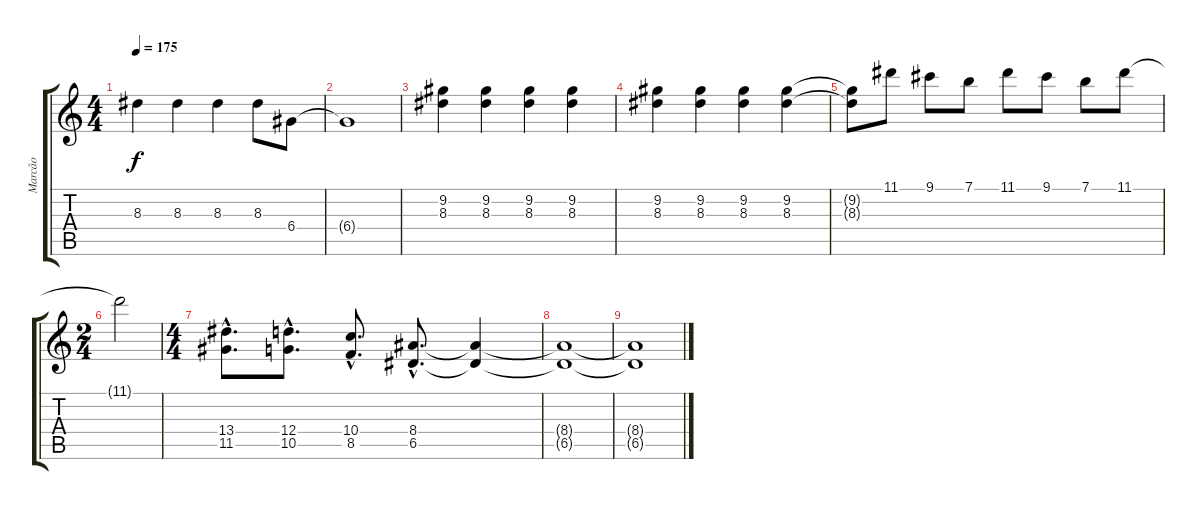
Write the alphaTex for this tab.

\track ("Marcâo" "Marcâo") {instrument overdrivenguitar}
\staff {score tabs}
\tuning (E4 B3 G3 D3 A2 E2) {hide}
\ts (4 4)
\tempo 175
\clef g2
\ks c
8.3.4{dy f} 8.3.4 8.3.4 8.3.8 6.4.8 |
6.4{t}.1 |
(9.2 8.3).4 (9.2 8.3).4 (9.2 8.3).4 (9.2 8.3).4 |
(9.2 8.3).4 (9.2 8.3).4 (9.2 8.3).4 (9.2 8.3).4 |
(9.2{t} 8.3{t}).8 11.1.8 9.1.8 7.1.8 11.1.8 9.1.8 7.1.8 11.1.8 |
\ts (2 4)
11.1{t}.2 |
\ts (4 4)
(13.4{hac} 11.5{hac}).8{d} (12.4{hac} 10.5{hac}).8{d} (10.4{hac} 8.5{hac}).8{d} (8.4{hac} 6.5{hac}).8{d} (8.4{t} 6.5{t}).4 |
(8.4{t} 6.5{t}).1{volume 0} |
(8.4{t} 6.5{t}).1
